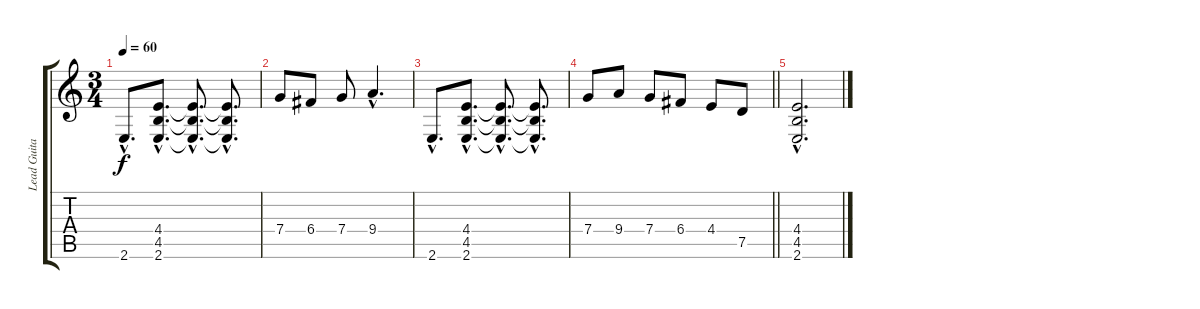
\track ("Lead Guitare" "Lead Guita") {instrument distortionguitar}
\staff {score tabs}
\tuning (D4 A3 F3 C3 G2 D2) {hide}
\ts (3 4)
\tempo 60
\clef g2
\ks c
2.6{hac}.8{d dy f} (4.4{hac} 4.5{hac} 2.6{hac}).8{d} (4.4{hac t} 4.5{hac t} 2.6{hac t}).8{d} (4.4{hac t} 4.5{hac t} 2.6{hac t}).8{d} |
7.4.8 6.4.8 7.4.8 9.4{hac}.4{d} |
2.6{hac}.8{d} (4.4{hac} 4.5{hac} 2.6{hac}).8{d} (4.4{hac t} 4.5{hac t} 2.6{hac t}).8{d} (4.4{hac t} 4.5{hac t} 2.6{hac t}).8{d} |
\barLineRight lightlight
7.4.8 9.4.8 7.4.8 6.4.8 4.4.8 7.5.8 |
(4.4{hac} 4.5{hac} 2.6{hac}).2{d}
